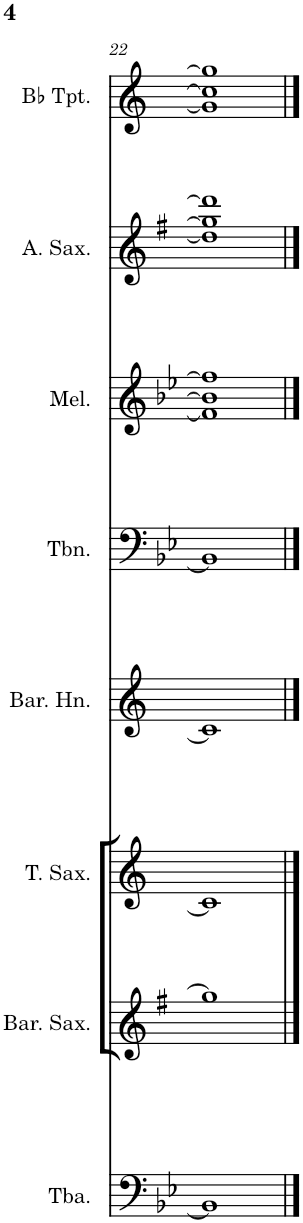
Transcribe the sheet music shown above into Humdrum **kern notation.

**kern	**kern	**kern	**kern	**kern	**kern	**kern	**kern
*part8	*part7	*part6	*part5	*part4	*part3	*part2	*part1
*staff8	*staff7	*staff6	*staff5	*staff4	*staff3	*staff2	*staff1
*I"Tuba	*I"Baritone Saxophone	*I"Tenor Saxophone	*I"Baritone Horn	*I"Trombone	*I"Melodica	*I"Alto Saxophone	*I"Bb Trumpet
*I'Tba.	*I'Bar. Sax.	*I'T. Sax.	*I'Bar. Hn.	*I'Tbn.	*I'Mel.	*I'A. Sax.	*I'Bb Tpt.
!!LO:PB:g=z
*clefF4	*clefG2	*clefG2	*clefG2	*clefF4	*clefG2	*clefG2	*clefG2
*	*Trd12c21	*Trd8c14	*Trd8c14	*	*	*Trd5c9	*Trd1c2
*k[b-e-]	*k[f#]	*k[]	*k[]	*k[b-e-]	*k[b-e-]	*k[f#]	*k[]
*M4/4	*M4/4	*M4/4	*M4/4	*M4/4	*M4/4	*M4/4	*M4/4
=22	=22	=22	=22	=22	=22	=22	=22
1BB-]	1gg]	1c]	1c]	1BB-]	1f] 1b-] 1ff]	1dd] 1gg] 1ddd]	1g] 1cc] 1gg]
==	==	==	==	==	==	==	==
*-	*-	*-	*-	*-	*-	*-	*-
